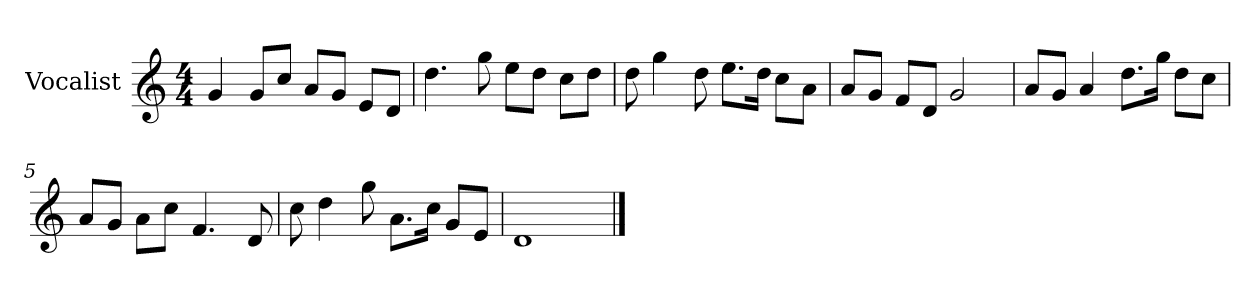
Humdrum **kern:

**kern
*part1
*staff1
*I"Vocalist
*k[]
*C:
*M4/4
=
4g
8gL
8ccJ
8aL
8gJ
8eL
8dJ
=1
4.dd
8gg
8eeL
8ddJ
8ccL
8ddJ
=2
8dd
4gg
8dd
8.eeL
16ddJk
8ccL
8aJ
=3
8aL
8gJ
8fL
8dJ
2g
=4
8aL
8gJ
4a
8.ddL
16ggJk
8ddL
8ccJ
=5
8aL
8gJ
8aL
8ccJ
4.f
8d
=6
8cc
4dd
8gg
8.aL
16ccJk
8gL
8eJ
=7
1d
==
*-
